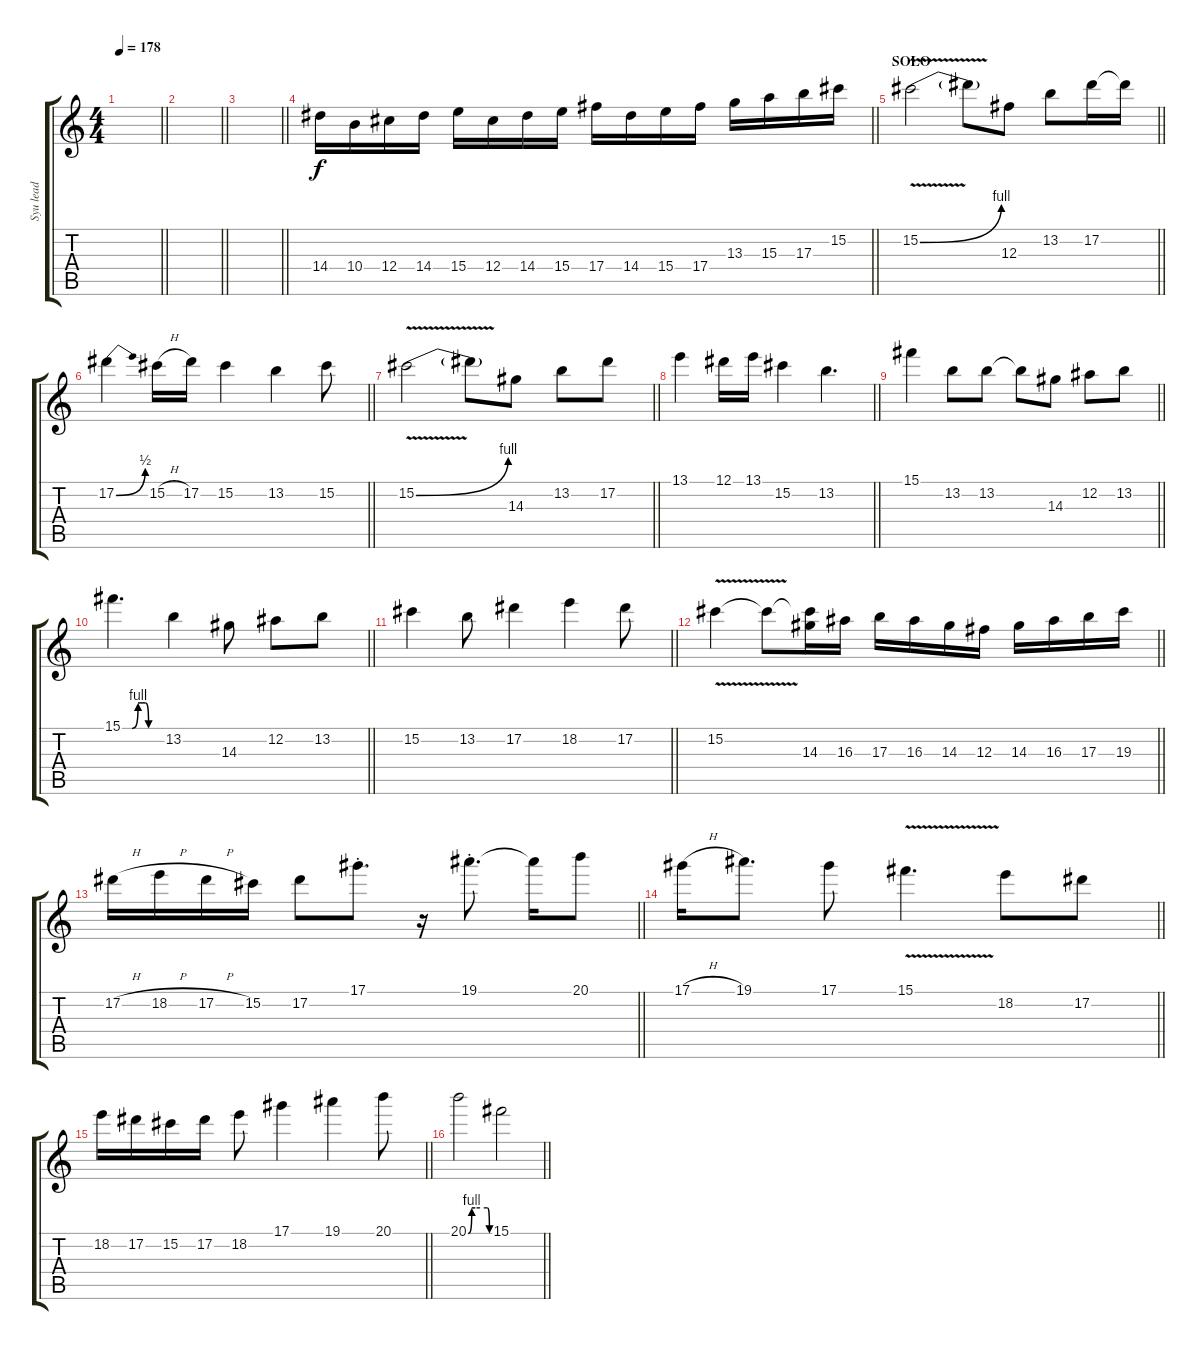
\track ("Syu lead" "Syu lead") {instrument overdrivenguitar}
\staff {score tabs}
\tuning (Eb4 Bb3 Gb3 Db3 Ab2 Eb2) {hide}
\ts (4 4)
\tempo 178
\clef g2
\barLineRight lightlight
\ks c
|
\barLineRight lightlight
|
\barLineRight lightlight
|
\barLineRight lightlight
14.4.16 10.4.16 12.4.16 14.4.16 15.4.16 12.4.16 14.4.16 15.4.16 17.4.16 14.4.16 15.4.16 17.4.16 13.3.16 15.3.16 17.3.16 15.2.16 |
\section ("" "SOLO")
\barLineRight lightlight
15.2{be (bend 0 0 60 4) v}.2 15.2{t}.8 12.3.8 13.2.8 17.2.16 17.2{t}.16 |
\barLineRight lightlight
17.2{be (bend 0 0 60 2)}.4 15.2{h}.16 17.2.16 15.2.4 13.2.4 15.2.8 |
\barLineRight lightlight
15.2{be (bend 0 0 60 4) v}.2 15.2{t}.8 14.3.8 13.2.8 17.2.8 |
\barLineRight lightlight
13.1.4 12.1.16 13.1.16 15.2.4 13.2.4{d} |
\barLineRight lightlight
15.1.4 13.2.8 13.2.8 13.2{t}.8 14.3.8 12.2.8 13.2.8 |
\barLineRight lightlight
15.1{be (custom 0 0 15 0 24 4 30 4 35 4 40 0 60 0)}.4{d} 13.2.4 14.3.8 12.2.8 13.2.8 |
\barLineRight lightlight
15.2.4 13.2.8 17.2.4 18.2.4 17.2.8 |
\barLineRight lightlight
15.2{v}.4 15.2{t}.8 (15.2{t} 14.3).16 16.3.16 17.3.16 16.3.16 14.3.16 12.3.16 14.3.16 16.3.16 17.3.16 19.3.16 |
\barLineRight lightlight
17.2{h}.16 18.2{h}.16 17.2{h}.16 15.2.16 17.2.8 17.1{st}.8{d} r.16 19.1{st}.8{d} 19.1{t}.16 20.1.8 |
\barLineRight lightlight
17.1{h}.16 19.1.8{d} 17.1.8 15.1{v}.4{d} 18.2.8 17.2.8 |
\barLineRight lightlight
18.2.16 17.2.16 15.2.16 17.2.16 18.2.8 17.1.4 19.1.4 20.1.8 |
\barLineRight lightlight
20.1{be (custom 0 0 10 4 20 4 54 4 60 0)}.2 15.1.2
